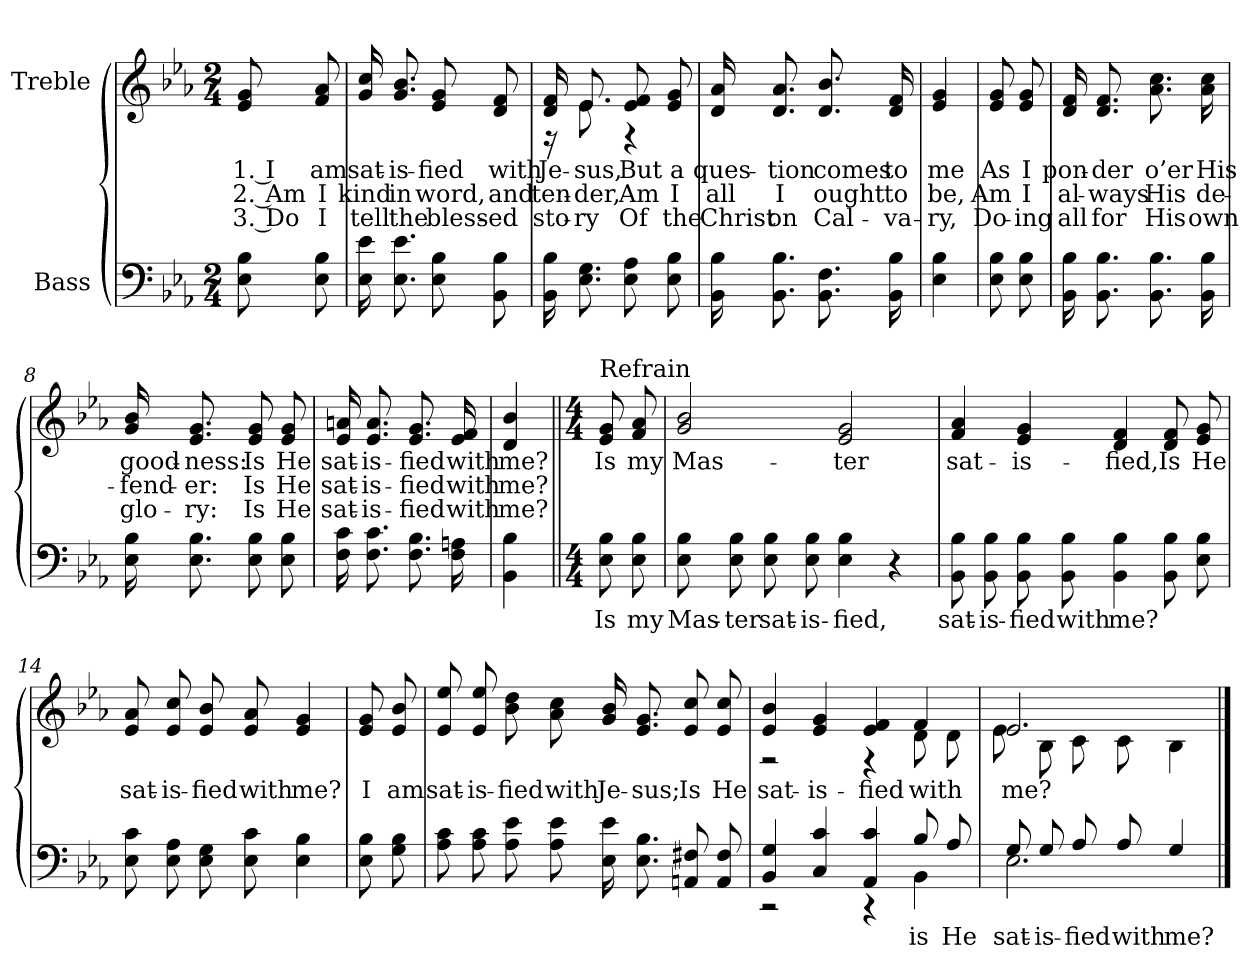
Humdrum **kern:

**kern	**text	**kern	**text	**text	**text
*part2	*part2	*part1	*part1	*part1	*part1
*staff2	*staff2	*staff1	*staff1	*staff1	*staff1
*I"Bass	*	*I"Treble	*	*	*
*clefF4	*	*clefG2	*	*	*
*k[b-e-a-]	*	*k[b-e-a-]	*	*	*
*E-:	*	*E-:	*	*	*
*M2/4	*	*M2/4	*	*	*
*MM90	*	*MM90	*	*	*
=1	=1	=1	=1	=1	=1
8E- 8B-L	.	8e- 8gL	-1. I	-2. Am	-3. Do
8E- 8B-	.	8f 8a-	-am	-I	-I
=2	=2	=2	=2	=2	=2
16E- 16e-LL	.	16g 16ccLL	-sat-	-kind	-tell
8.E- 8.e-	.	8.g 8.b-	-is-	-in	-the
8E- 8B-L	.	8e- 8gL	-fied	-word,	-bless-
8BB- 8B-	.	8d 8f	-with	-and	-ed
=3	=3	=3	=3	=3	=3
*	*	*^	*	*	*
16BB- 16B-LL	.	16d 16fLL	16r	-Je-	-ten-	-sto-
8.E- 8.G	.	8.e-	8.e-	-sus,	-der,	-ry
8E- 8A-L	.	8e- 8fL	4r	-But	-Am	-Of
8E- 8B-	.	8e- 8g	.	-a	-I	-the
*	*	*v	*v	*	*	*
=4	=4	=4	=4	=4	=4
16BB- 16B-LL	.	16d 16a-LL	-ques-	-all	-Christ
8.BB- 8.B-	.	8.d 8.a-	-tion	-I	-on
8.BB- 8.FL	.	8.d 8.b-L	-comes	-ought	-Cal-
16BB- 16B-	.	16d 16f	-to	-to	-va-
=5	=5	=5	=5	=5	=5
4E- 4B-	.	4e- 4g	-me	-be,	-ry,
=6	=6	=6	=6	=6	=6
8E- 8B-L	.	8e- 8gL	-As	-Am	-Do-
8E- 8B-	.	8e- 8g	-I	-I	-ing
=7	=7	=7	=7	=7	=7
16BB- 16B-LL	.	16d 16fLL	-pon-	-al-	-all
8.BB- 8.B-	.	8.d 8.f	-der	-ways	-for
8.BB- 8.B-L	.	8.a- 8.ccL	-o’er	-His	-His
16BB- 16B-	.	16a- 16cc	-His	-de-	-own
=8	=8	=8	=8	=8	=8
16E- 16B-LL	.	16g 16b-LL	-good-	-fend-	-glo-
8.E- 8.B-	.	8.e- 8.g	-ness:	-er:	-ry:
8E- 8B-L	.	8e- 8gL	-Is	-Is	-Is
8E- 8B-	.	8e- 8g	-He	-He	-He
=9	=9	=9	=9	=9	=9
16F 16cLL	.	16e- 16aLL	-sat-	-sat-	-sat-
8.F 8.c	.	8.e- 8.a	-is-	-is-	-is-
8.F 8.B-L	.	8.e- 8.gL	-fied	-fied	-fied
16F 16A	.	16e- 16f	-with	-with	-with
=10	=10	=10	=10	=10	=10
4BB- 4B-	.	4d 4b-	-me?	-me?	-me?
=11||	=11||	=11||	=11||	=11||	=11||
*M4/4	*	*M4/4	*	*	*
!	!	!LO:TX:a:t=Refrain	!	!	!
8E- 8B-L	-Is	8e- 8gL	-Is	.	.
8E- 8B-	-my	8f 8a-	-my	.	.
=12	=12	=12	=12	=12	=12
8E- 8B-L	-Mas-	2g 2b-	-Mas-	.	.
8E- 8B-	-ter	.	.	.	.
8E- 8B-L	-sat-	.	.	.	.
8E- 8B-	-is-	.	.	.	.
4E- 4B-	-fied,	2e- 2g	-ter	.	.
4r	.	.	.	.	.
=13	=13	=13	=13	=13	=13
8BB- 8B-L	-sat-	4f 4a-	-sat-	.	.
8BB- 8B-	-is-	.	.	.	.
8BB- 8B-L	-fied	4e- 4g	-is-	.	.
8BB- 8B-	-with	.	.	.	.
4BB- 4B-	-me?	4d 4f	-fied,	.	.
8BB- 8B-L	.	8d 8fL	-Is	.	.
8E- 8B-	.	8e- 8g	-He	.	.
=14	=14	=14	=14	=14	=14
8E- 8cL	.	8e- 8a-L	-sat-	.	.
8E- 8A-	.	8e- 8cc	-is-	.	.
8E- 8GL	.	8e- 8b-L	-fied	.	.
8E- 8c	.	8e- 8a-	-with	.	.
4E- 4B-	.	4e- 4g	-me?	.	.
=15	=15	=15	=15	=15	=15
8E- 8B-L	.	8e- 8gL	-I	.	.
8G 8B-	.	8e- 8b-	-am	.	.
=16	=16	=16	=16	=16	=16
8A- 8cL	.	8e- 8ee-L	-sat-	.	.
8A- 8c	.	8e- 8ee-	-is-	.	.
8A- 8e-L	.	8b- 8ddL	-fied	.	.
8A- 8e-	.	8a- 8cc	-with	.	.
16E- 16e-LL	.	16g 16b-LL	-Je-	.	.
8.E- 8.B-	.	8.e- 8.g	-sus;	.	.
8AA 8F#L	.	8e- 8ccL	-Is	.	.
8AA 8F#	.	8e- 8cc	-He	.	.
=17	=17	=17	=17	=17	=17
*^	*	*^	*	*	*
4BB- 4G	2r	.	4e- 4b-	2r	-sat-	.	.
4C 4c	.	.	4e- 4g	.	-is-	.	.
4AA- 4c	4r	.	4e- 4f	4r	-fied	.	.
8B-L	4BB-	-is	4f	8dL	-with	.	.
8A-	.	-He	.	8d	.	.	.
=18	=18	=18	=18	=18	=18	=18	=18
8GL	2.E-	-sat-	2.e-	8e-L	-me?	.	.
8G	.	-is-	.	8B-	.	.	.
8A-L	.	-fied	.	8cL	.	.	.
8A-	.	-with	.	8c	.	.	.
4G	.	-me?	.	4B-	.	.	.
*v	*v	*	*	*	*	*	*
*	*	*v	*v	*	*	*
==	==	==	==	==	==
*-	*-	*-	*-	*-	*-
